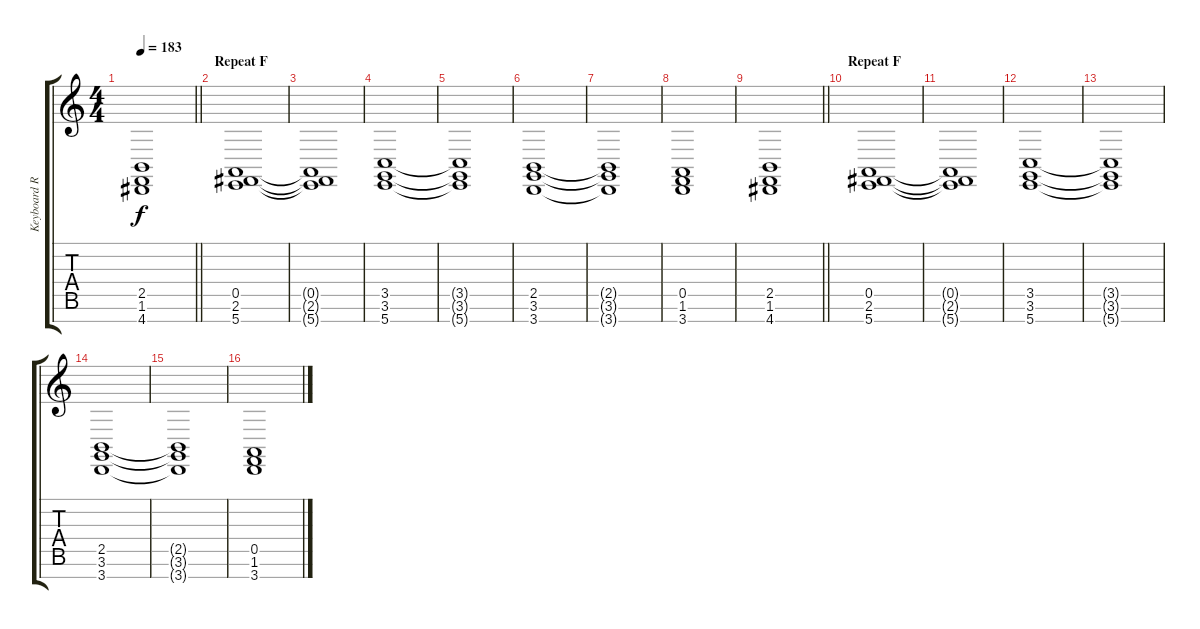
\track ("Keyboard R" "Keyboard R") {instrument lead4chiff}
\staff {score tabs}
\tuning (E4 B3 G3 D3 A2 E2 B1) {hide}
\ts (4 4)
\tempo 183
\clef g2
\barLineRight lightlight
\ks c
(2.5 1.6 4.7).1{dy f} |
\section ("" "Repeat F")
(0.5 2.6 5.7).1 |
(0.5{t} 2.6{t} 5.7{t}).1 |
(3.5 3.6 5.7).1 |
(3.5{t} 3.6{t} 5.7{t}).1 |
(2.5 3.6 3.7).1 |
(2.5{t} 3.6{t} 3.7{t}).1 |
(0.5 1.6 3.7).1 |
\barLineRight lightlight
(2.5 1.6 4.7).1 |
\section ("" "Repeat F")
(0.5 2.6 5.7).1 |
(0.5{t} 2.6{t} 5.7{t}).1 |
(3.5 3.6 5.7).1 |
(3.5{t} 3.6{t} 5.7{t}).1 |
(2.5 3.6 3.7).1 |
(2.5{t} 3.6{t} 3.7{t}).1 |
(0.5 1.6 3.7).1
